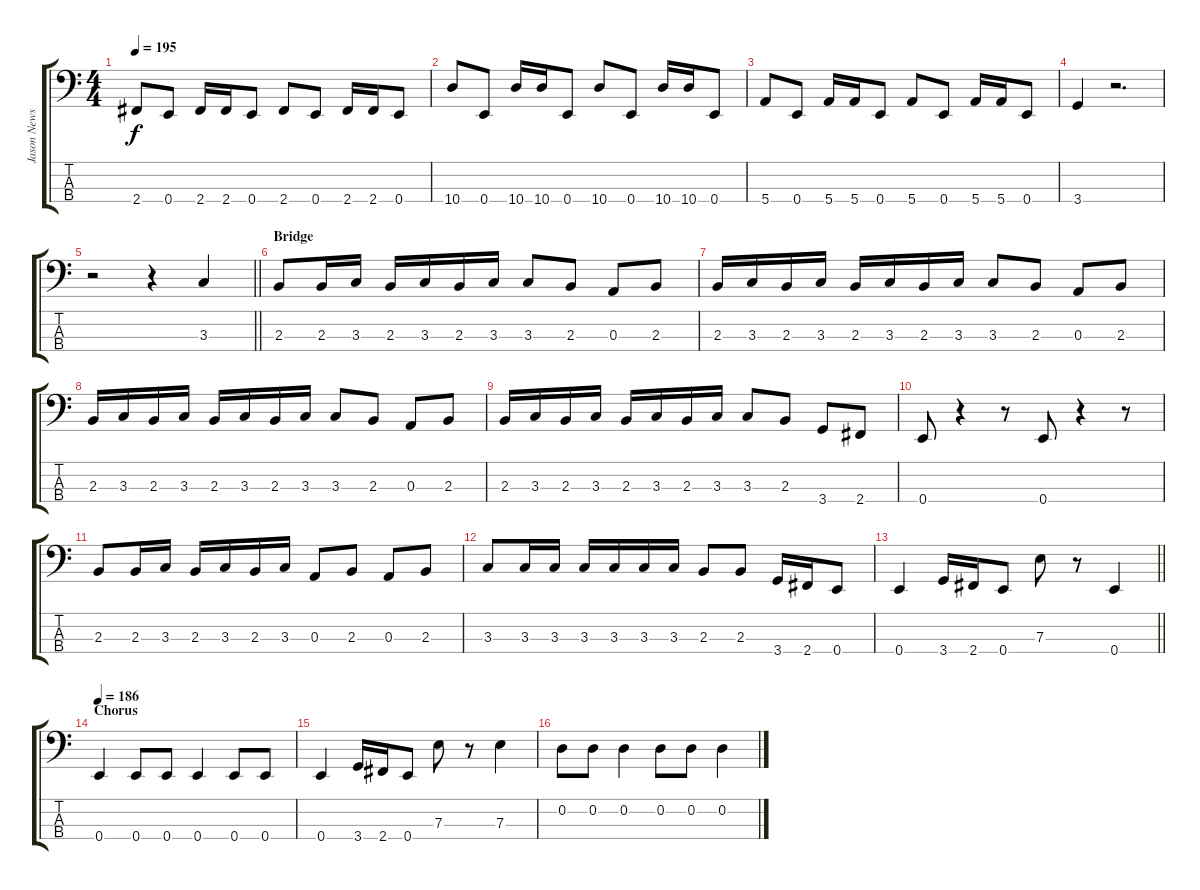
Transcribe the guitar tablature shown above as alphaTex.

\track ("Jason Newsted" "Jason News") {instrument electricbasspick}
\staff {score tabs}
\tuning (G2 D2 A1 E1) {hide}
\ts (4 4)
\tempo 195
\clef f4
\ks c
2.4.8{dy f} 0.4.8 2.4.16 2.4.16 0.4.8 2.4.8 0.4.8 2.4.16 2.4.16 0.4.8 |
10.4.8 0.4.8 10.4.16 10.4.16 0.4.8 10.4.8 0.4.8 10.4.16 10.4.16 0.4.8 |
5.4.8 0.4.8 5.4.16 5.4.16 0.4.8 5.4.8 0.4.8 5.4.16 5.4.16 0.4.8 |
3.4.4 r.2{d} |
\barLineRight lightlight
r.2 r.4 3.3.4 |
\section ("" "Bridge")
2.3.8 2.3.16 3.3.16 2.3.16 3.3.16 2.3.16 3.3.16 3.3.8 2.3.8 0.3.8 2.3.8 |
2.3.16 3.3.16 2.3.16 3.3.16 2.3.16 3.3.16 2.3.16 3.3.16 3.3.8 2.3.8 0.3.8 2.3.8 |
2.3.16 3.3.16 2.3.16 3.3.16 2.3.16 3.3.16 2.3.16 3.3.16 3.3.8 2.3.8 0.3.8 2.3.8 |
2.3.16 3.3.16 2.3.16 3.3.16 2.3.16 3.3.16 2.3.16 3.3.16 3.3.8 2.3.8 3.4.8 2.4.8 |
0.4.8 r.4 r.8 0.4.8 r.4 r.8 |
2.3.8 2.3.16 3.3.16 2.3.16 3.3.16 2.3.16 3.3.16 0.3.8 2.3.8 0.3.8 2.3.8 |
3.3.8 3.3.16 3.3.16 3.3.16 3.3.16 3.3.16 3.3.16 2.3.8 2.3.8 3.4.16 2.4.16 0.4.8 |
\barLineRight lightlight
0.4.4 3.4.16 2.4.16 0.4.8 7.3.8 r.8 0.4.4 |
\section ("" "Chorus")
\tempo 186
0.4.4 0.4.8 0.4.8 0.4.4 0.4.8 0.4.8 |
0.4.4 3.4.16 2.4.16 0.4.8 7.3.8 r.8 7.3.4 |
0.2.8 0.2.8 0.2.4 0.2.8 0.2.8 0.2.4
